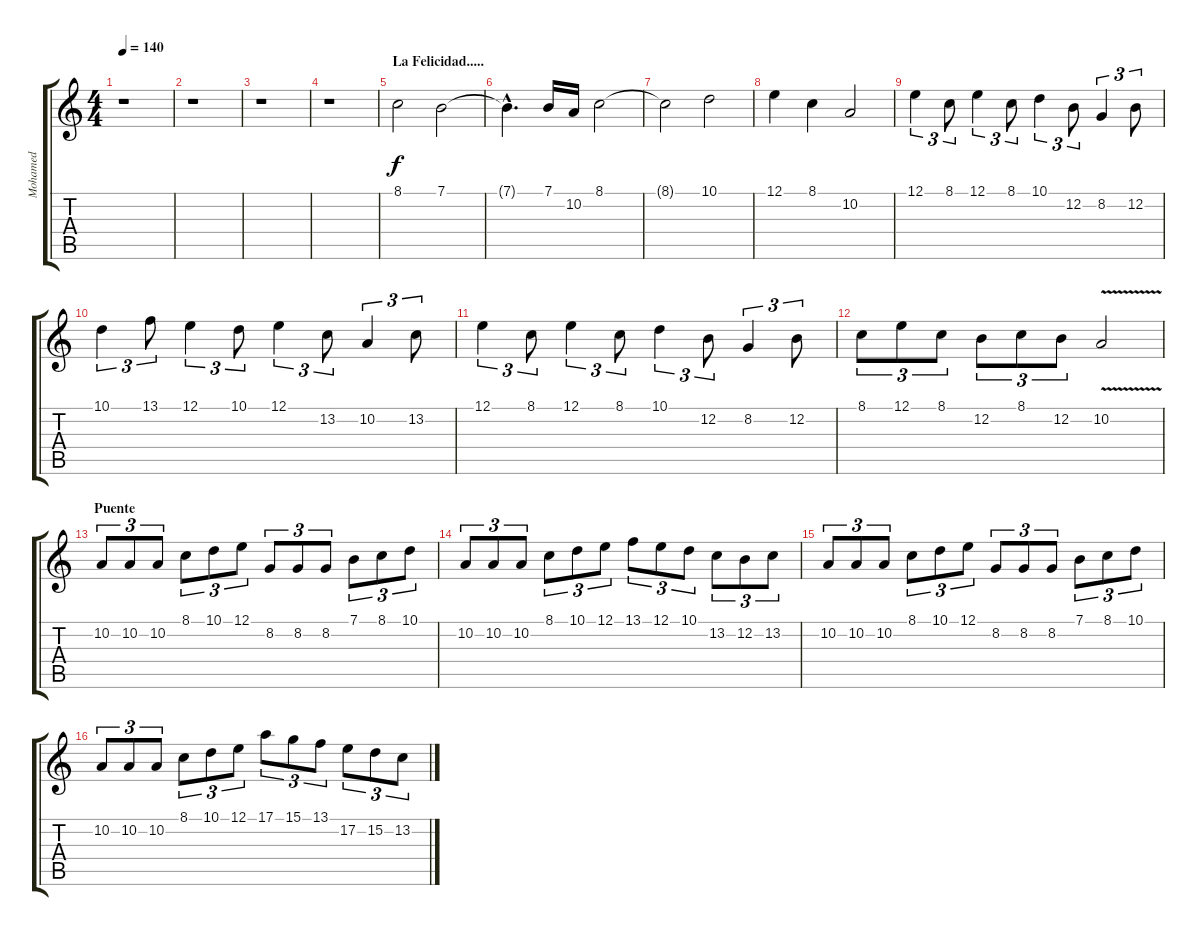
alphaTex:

\track ("Mohamed" "Mohamed") {instrument violin}
\staff {score tabs}
\tuning (E4 B3 G3 D3 A2 E2) {hide}
\ts (4 4)
\tempo 140
\clef g2
\ks c
r.1{dy mp} |
r.1 |
r.1 |
r.1 |
\section ("" "La Felicidad.....")
8.1.2{dy f volume 10} 7.1.2 |
7.1{hac t}.4{d} 7.1.16 10.2.16 8.1.2 |
8.1{t}.2 10.1.2 |
12.1.4 8.1.4 10.2.2 |
12.1.4{tu (3 2)} 8.1.8{tu (3 2)} 12.1.4{tu (3 2)} 8.1.8{tu (3 2)} 10.1.4{tu (3 2)} 12.2.8{tu (3 2)} 8.2.4{tu (3 2)} 12.2.8{tu (3 2)} |
10.1.4{tu (3 2)} 13.1.8{tu (3 2)} 12.1.4{tu (3 2)} 10.1.8{tu (3 2)} 12.1.4{tu (3 2)} 13.2.8{tu (3 2)} 10.2.4{tu (3 2)} 13.2.8{tu (3 2)} |
12.1.4{tu (3 2)} 8.1.8{tu (3 2)} 12.1.4{tu (3 2)} 8.1.8{tu (3 2)} 10.1.4{tu (3 2)} 12.2.8{tu (3 2)} 8.2.4{tu (3 2)} 12.2.8{tu (3 2)} |
8.1.8{tu (3 2)} 12.1.8{tu (3 2)} 8.1.8{tu (3 2)} 12.2.8{tu (3 2)} 8.1.8{tu (3 2)} 12.2.8{tu (3 2)} 10.2{v}.2 |
\section ("" "Puente")
10.2.8{tu (3 2) volume 13} 10.2.8{tu (3 2)} 10.2.8{tu (3 2)} 8.1.8{tu (3 2)} 10.1.8{tu (3 2)} 12.1.8{tu (3 2)} 8.2.8{tu (3 2)} 8.2.8{tu (3 2)} 8.2.8{tu (3 2)} 7.1.8{tu (3 2)} 8.1.8{tu (3 2)} 10.1.8{tu (3 2)} |
10.2.8{tu (3 2)} 10.2.8{tu (3 2)} 10.2.8{tu (3 2)} 8.1.8{tu (3 2)} 10.1.8{tu (3 2)} 12.1.8{tu (3 2)} 13.1.8{tu (3 2)} 12.1.8{tu (3 2)} 10.1.8{tu (3 2)} 13.2.8{tu (3 2)} 12.2.8{tu (3 2)} 13.2.8{tu (3 2)} |
10.2.8{tu (3 2)} 10.2.8{tu (3 2)} 10.2.8{tu (3 2)} 8.1.8{tu (3 2)} 10.1.8{tu (3 2)} 12.1.8{tu (3 2)} 8.2.8{tu (3 2)} 8.2.8{tu (3 2)} 8.2.8{tu (3 2)} 7.1.8{tu (3 2)} 8.1.8{tu (3 2)} 10.1.8{tu (3 2)} |
10.2.8{tu (3 2)} 10.2.8{tu (3 2)} 10.2.8{tu (3 2)} 8.1.8{tu (3 2)} 10.1.8{tu (3 2)} 12.1.8{tu (3 2)} 17.1.8{tu (3 2)} 15.1.8{tu (3 2)} 13.1.8{tu (3 2)} 17.2.8{tu (3 2)} 15.2.8{tu (3 2)} 13.2.8{tu (3 2)}
